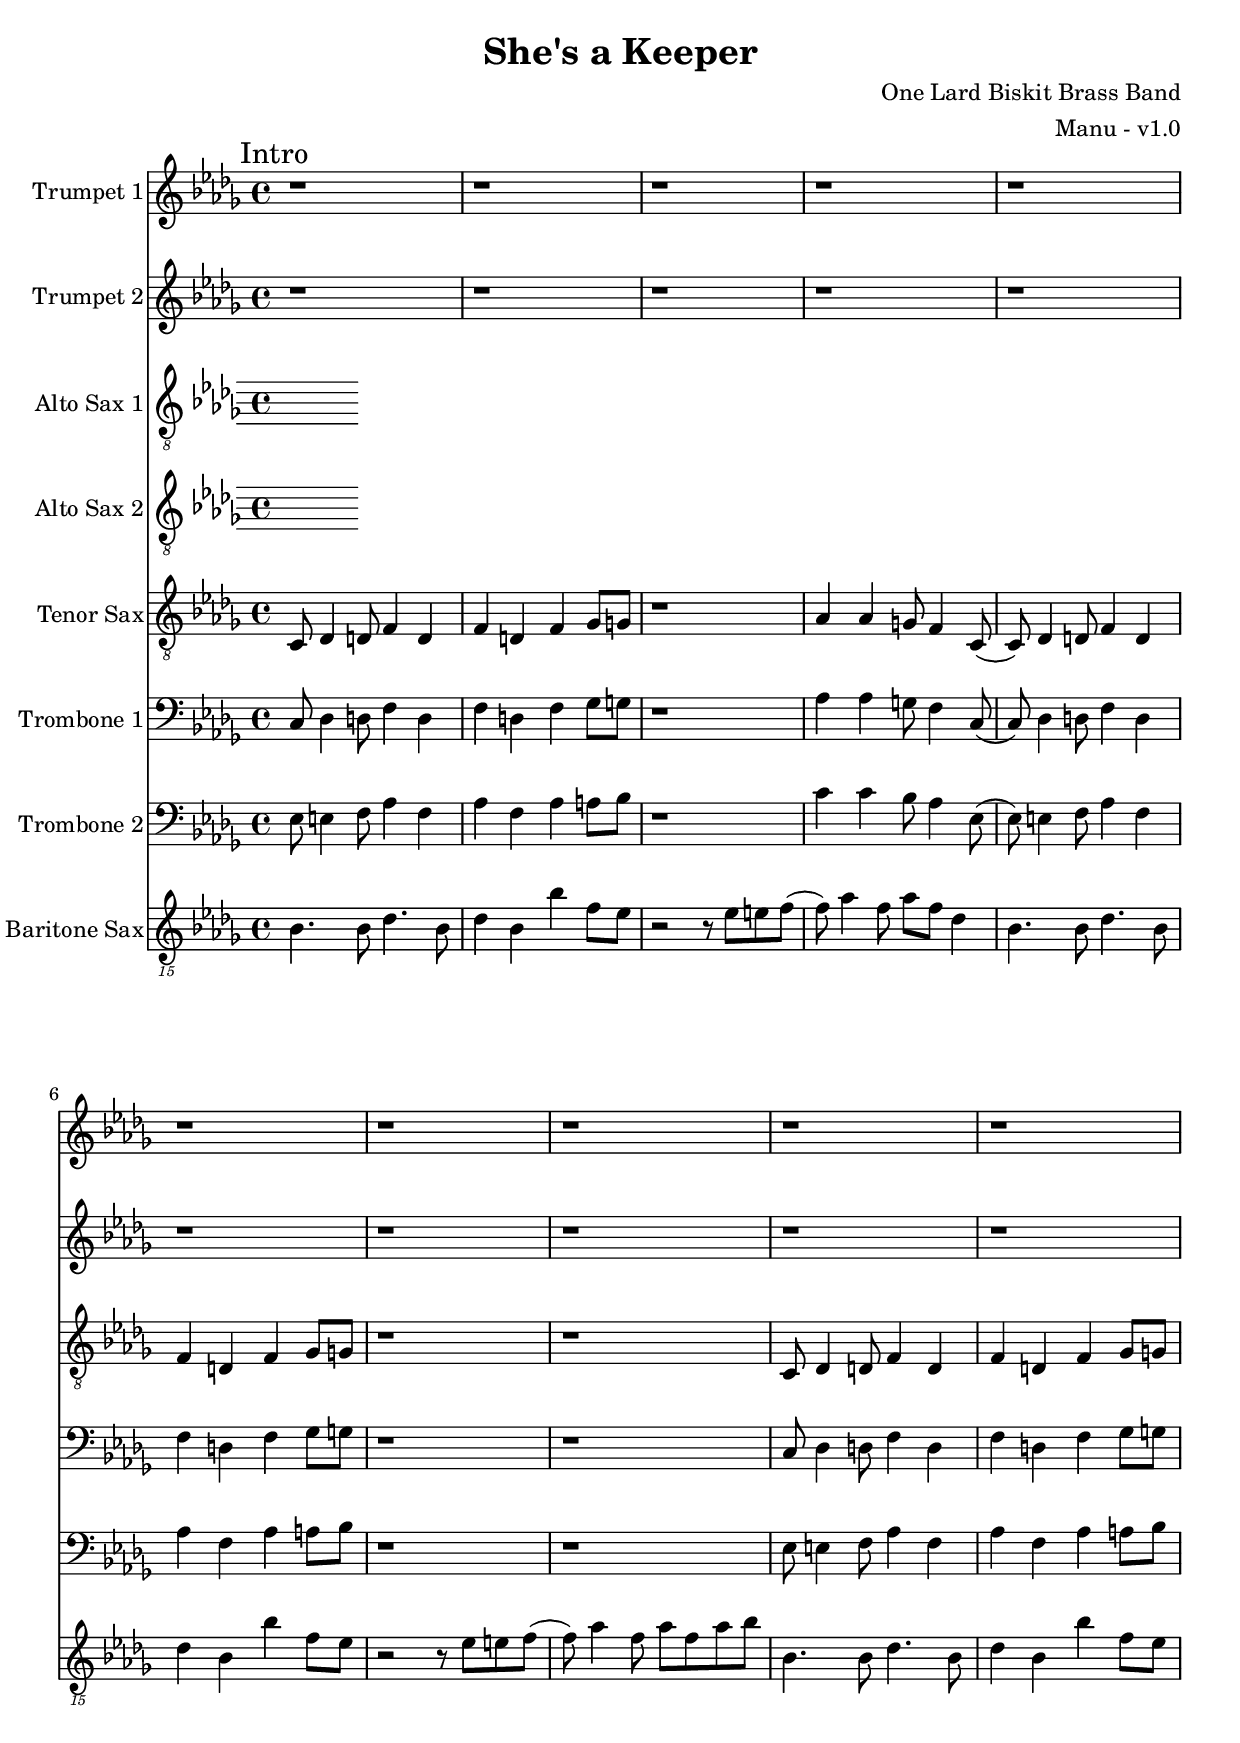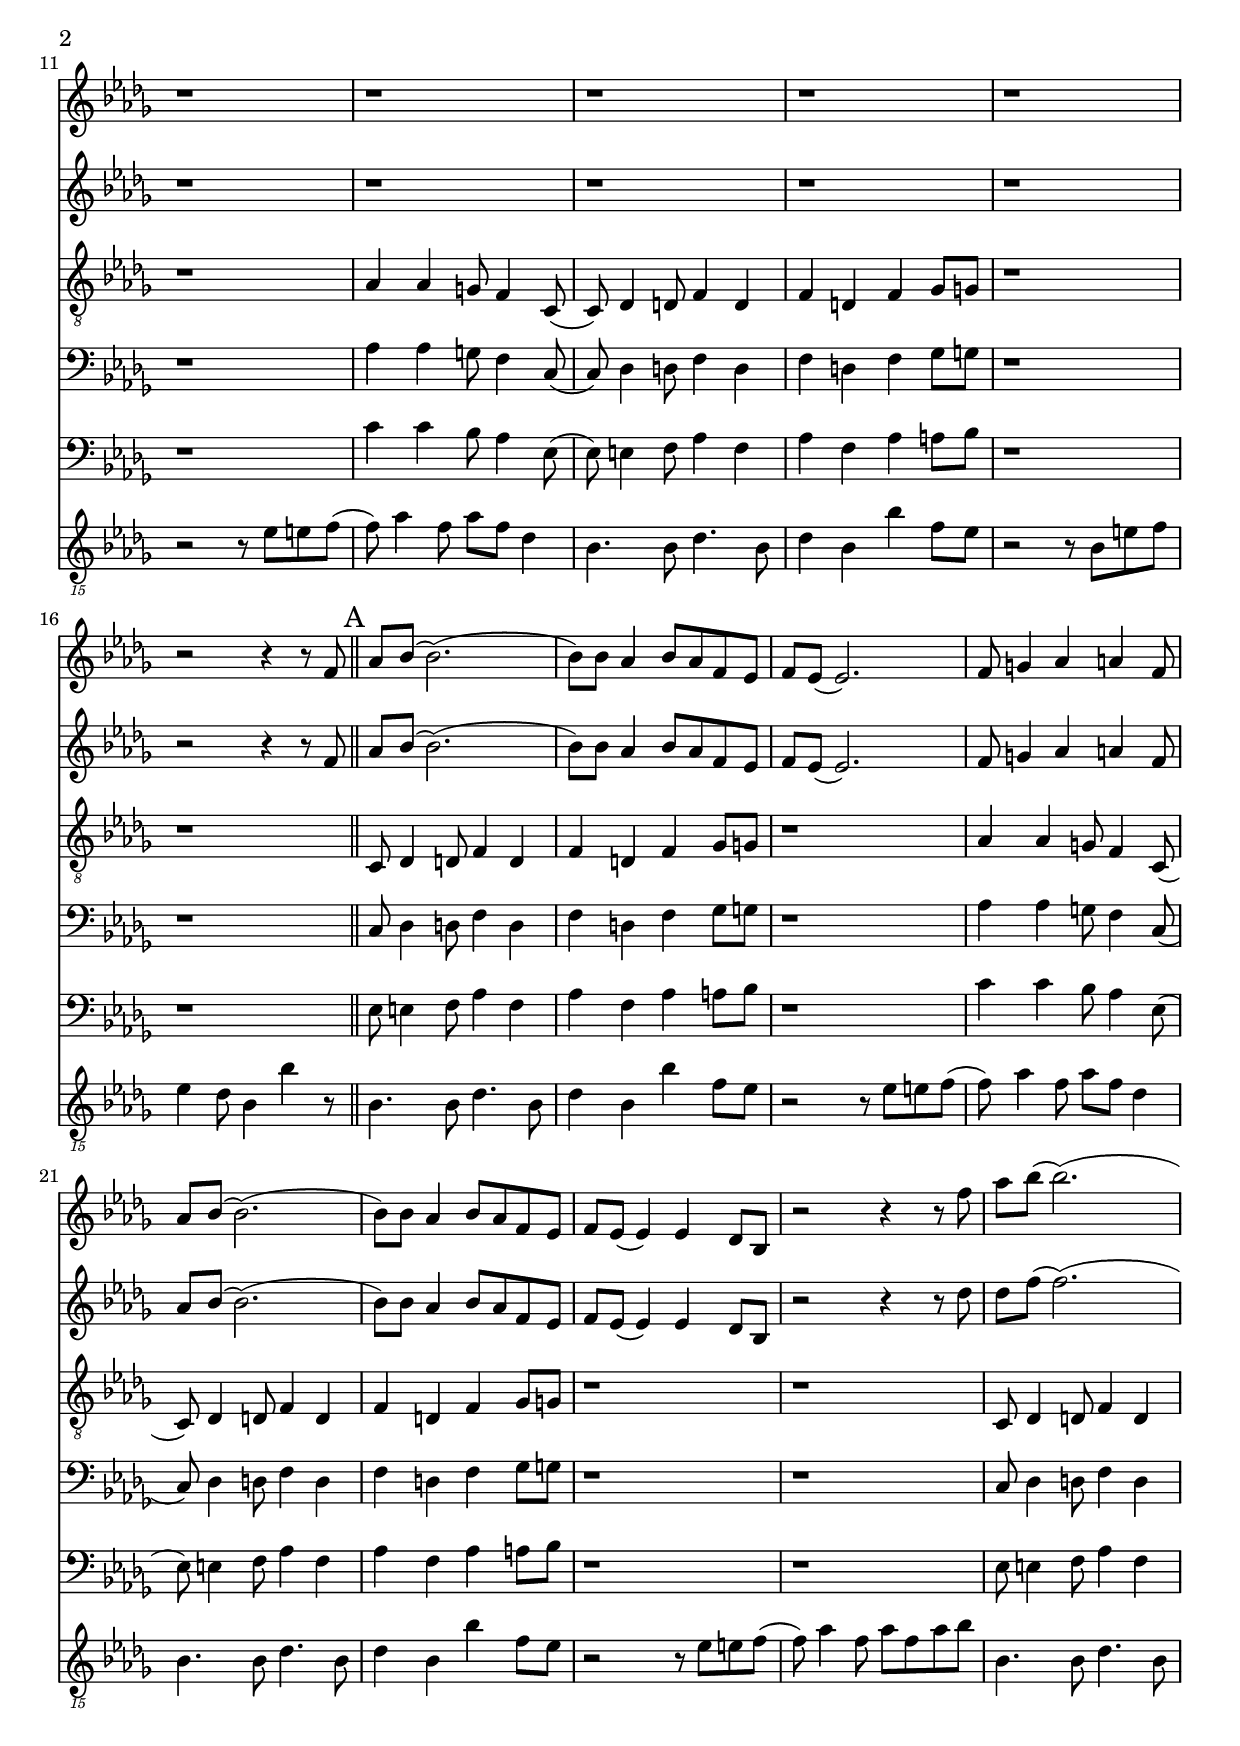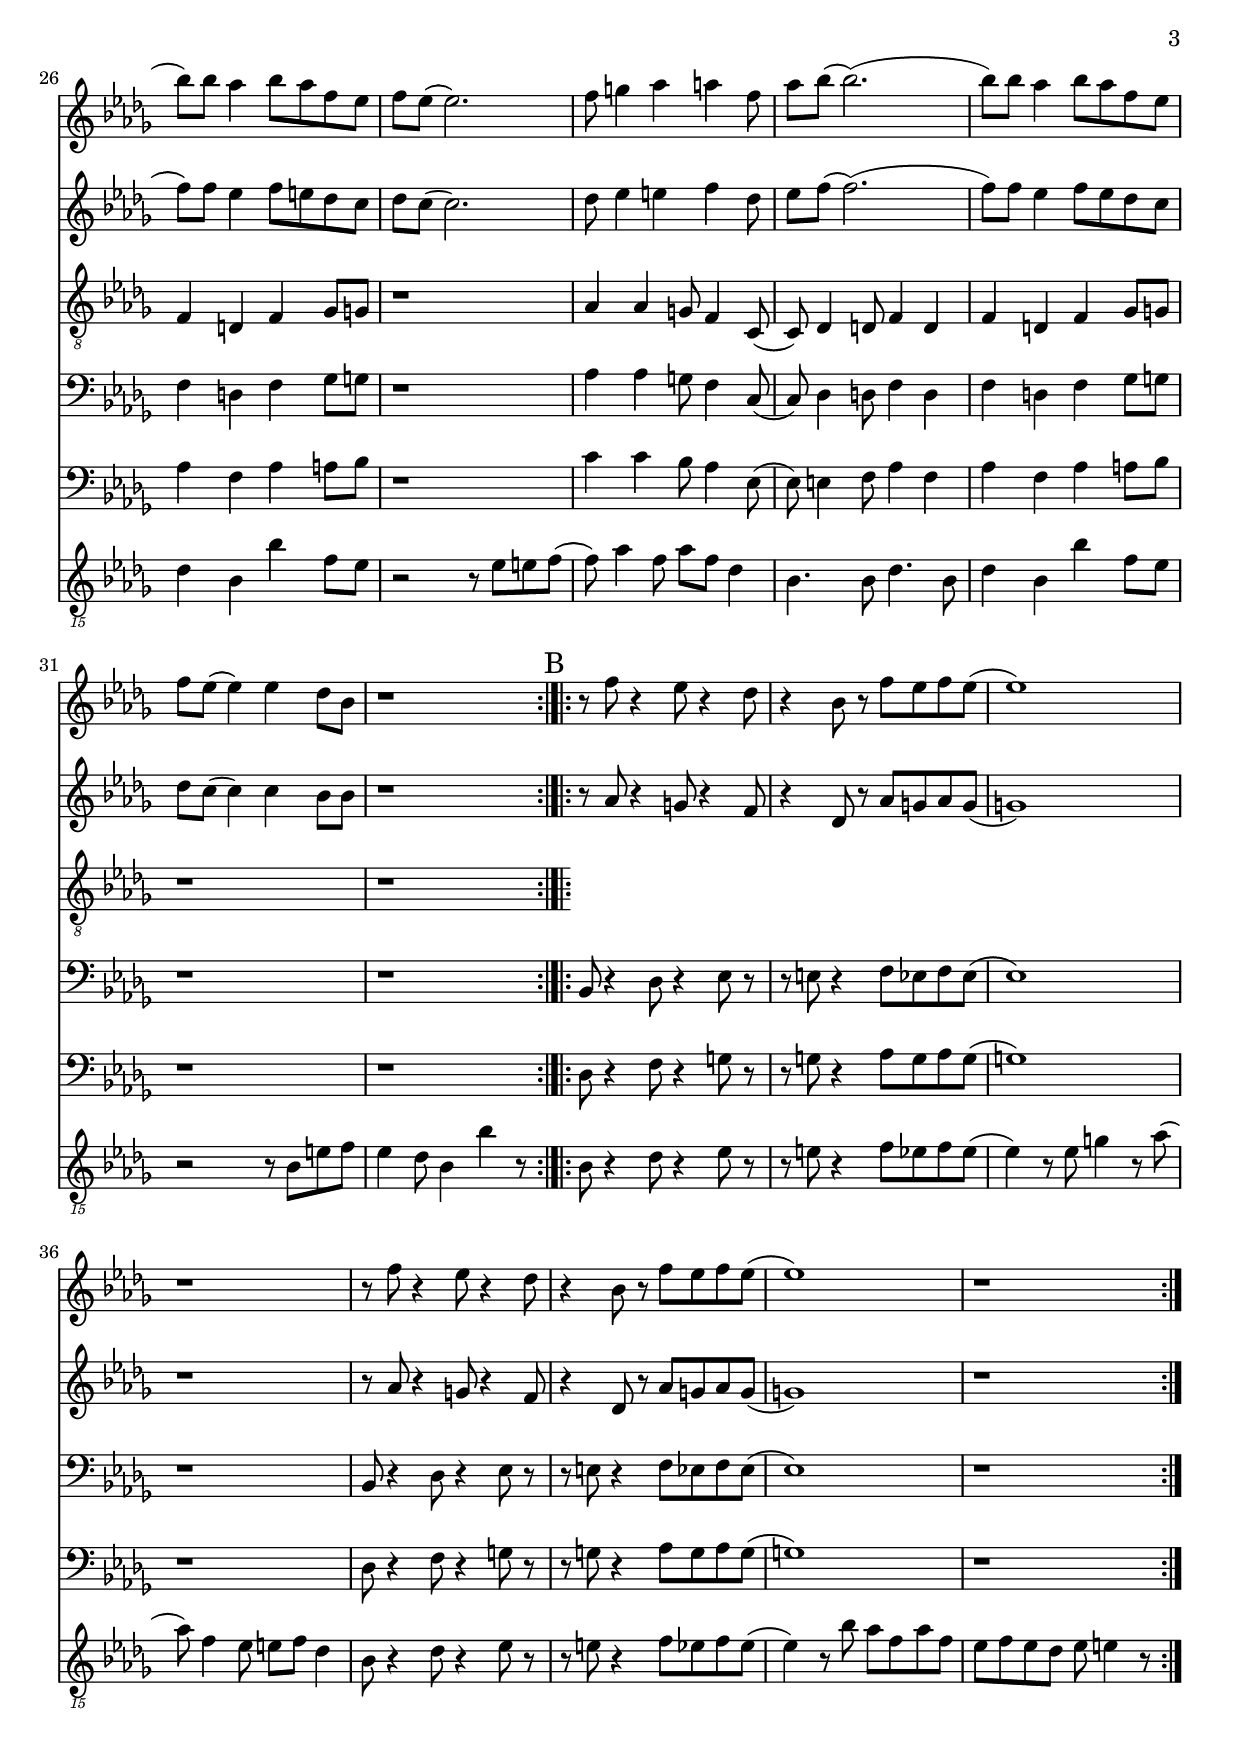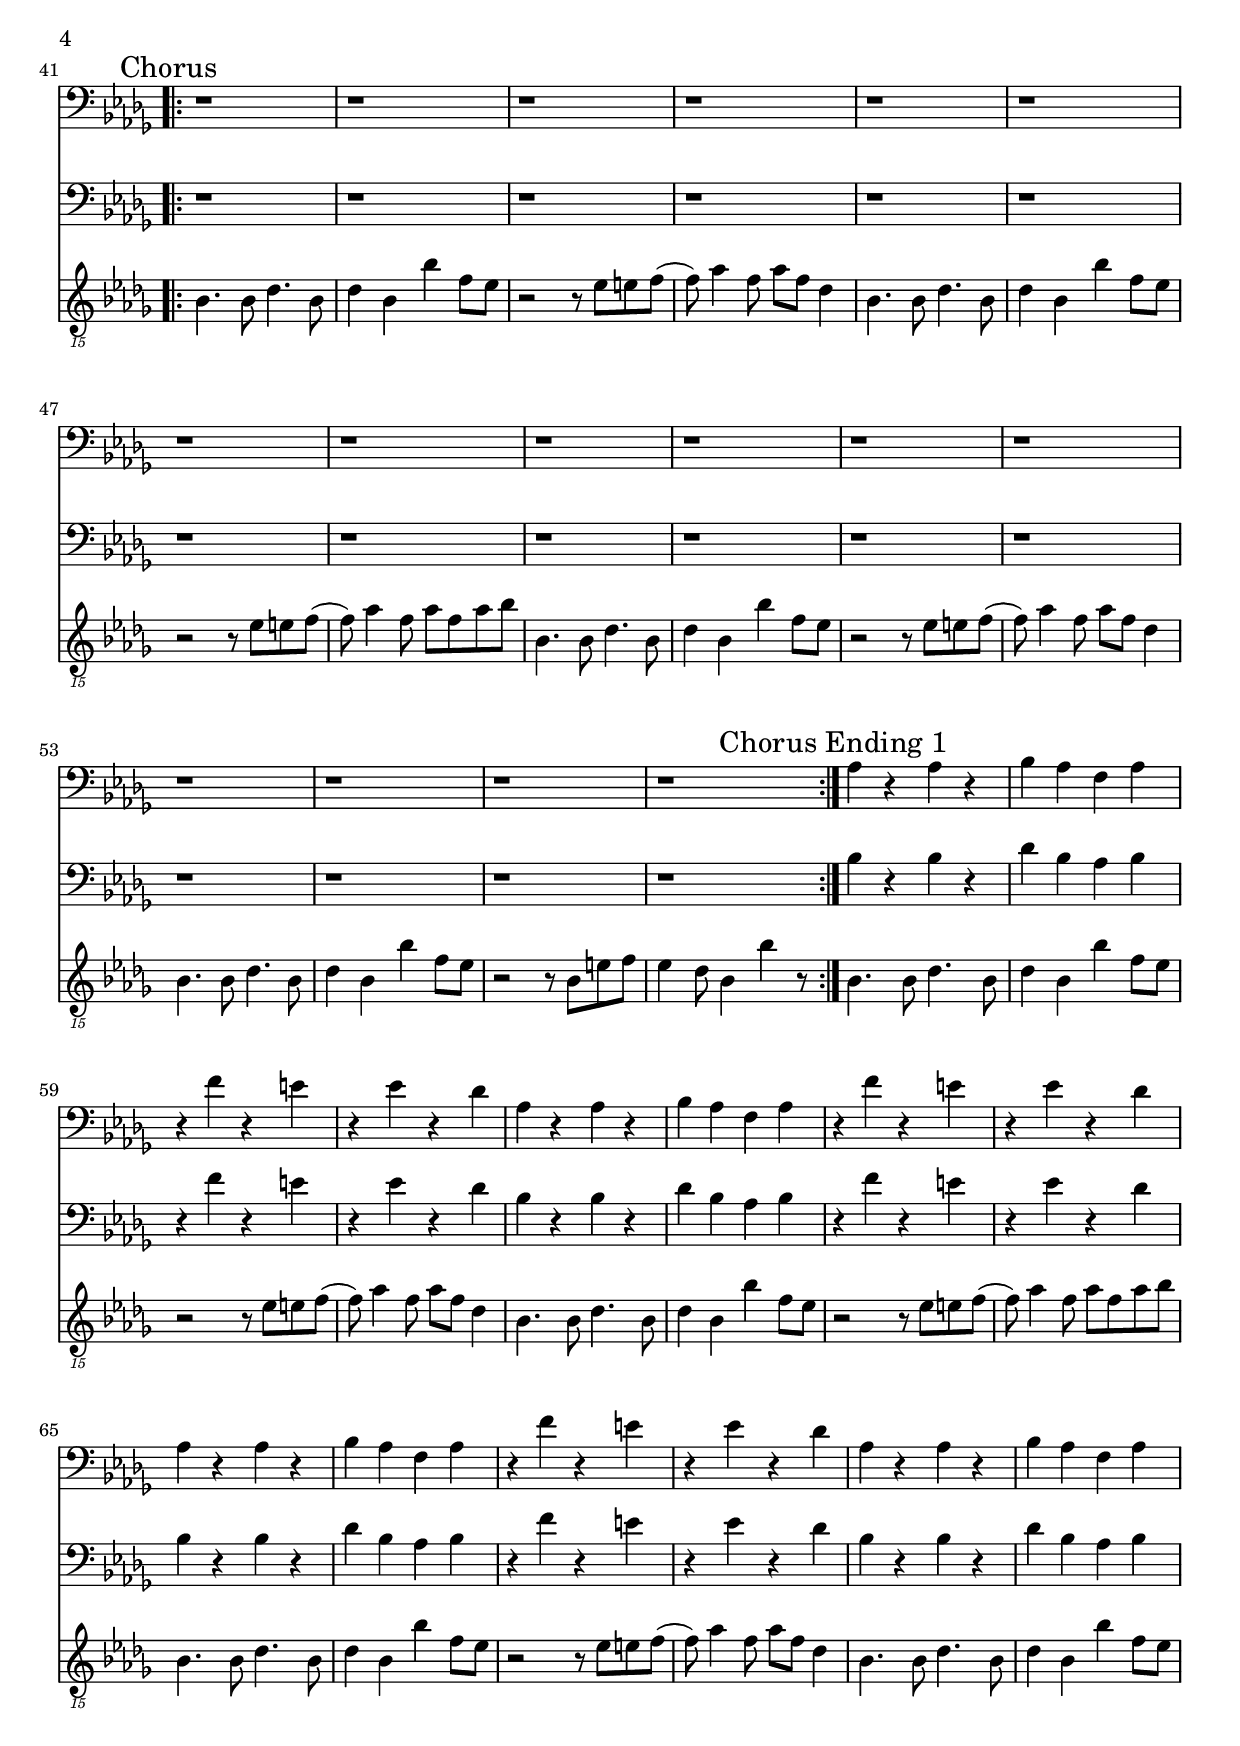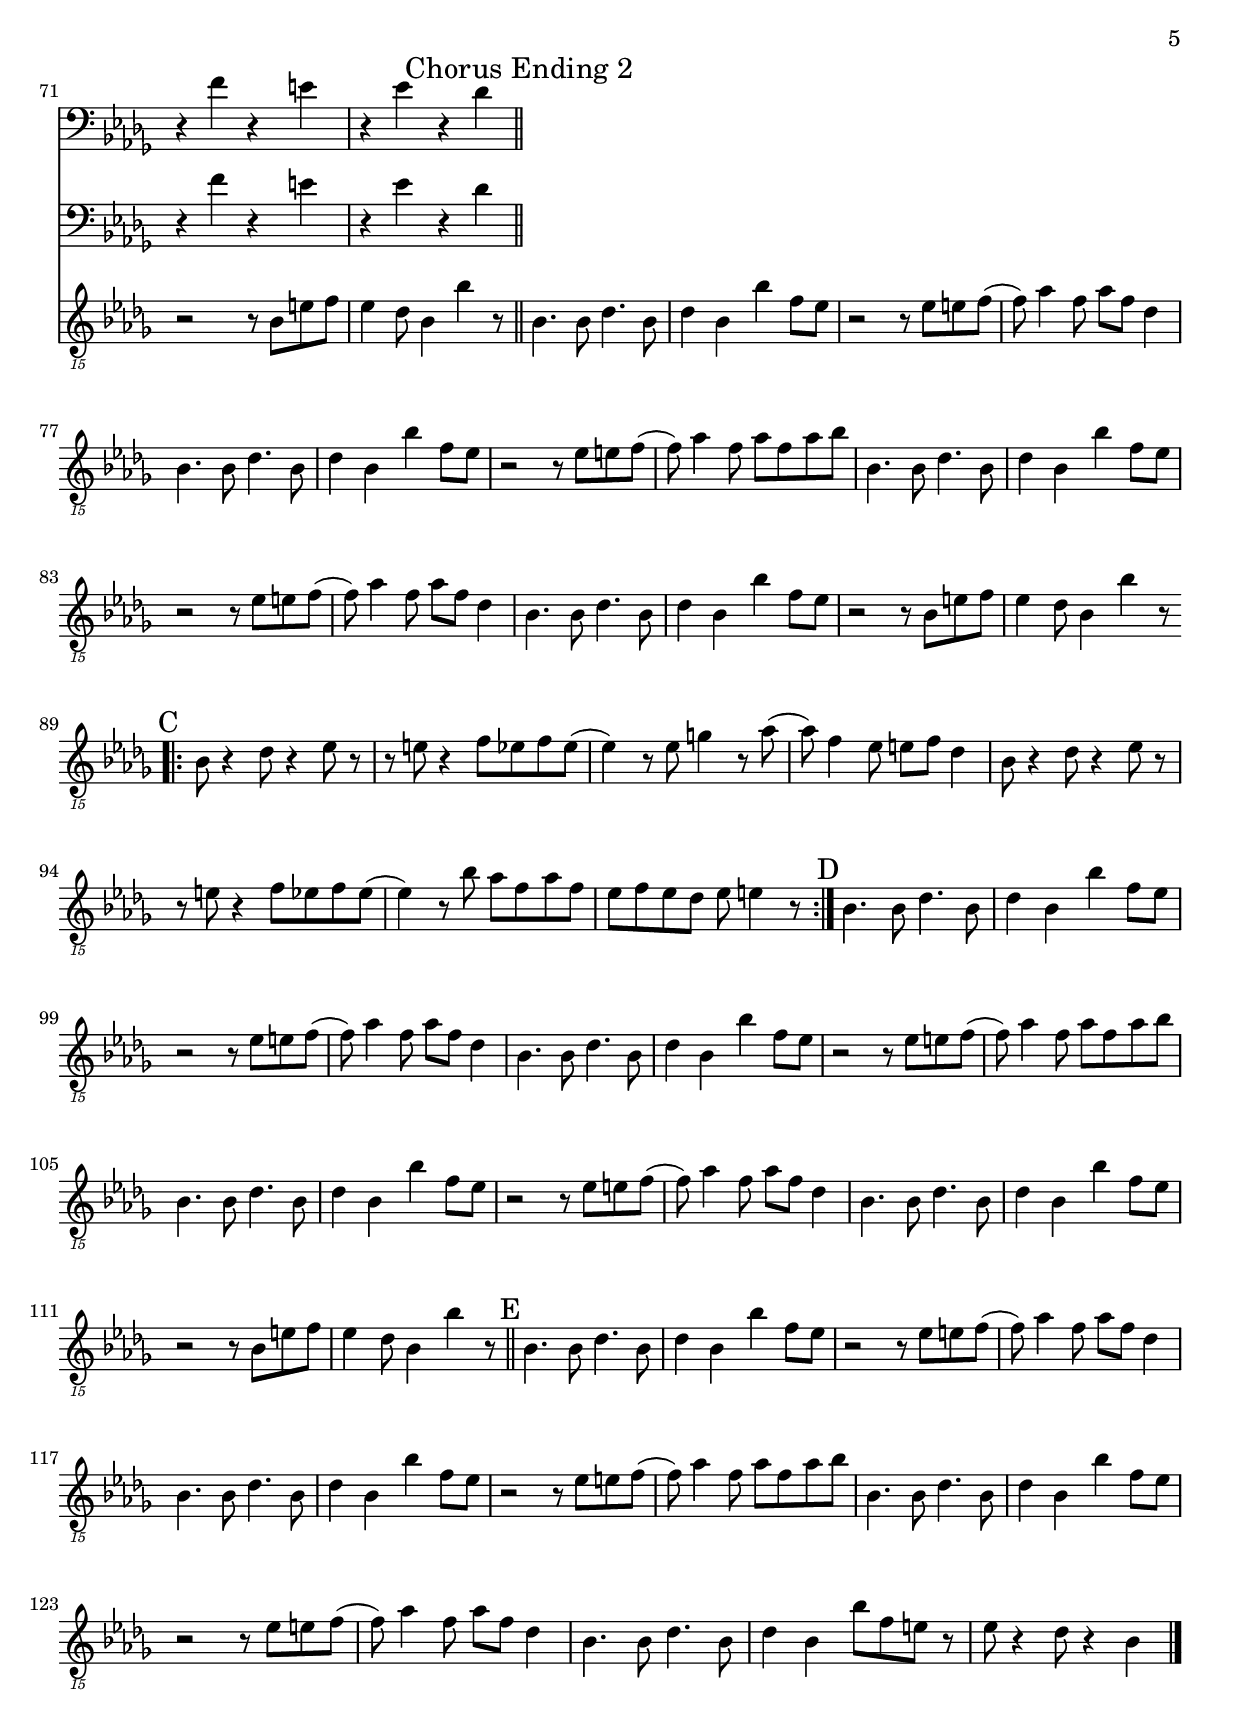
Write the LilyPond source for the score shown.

\version "2.18.2"

global = {
  \key bes \minor
  \time 4/4
}

trumpetBbOne = \relative c'' {
  \global

  % Intro
  \mark "Intro"
  r1 | r1 | r1 | r1 |
  r1 | r1 | r1 | r1 |
  r1 | r1 | r1 | r1 |
  r1 | r1 | r1 | r2 r4 r8 f, \bar "||"

  % A
  \mark "A"
  aes8 bes (bes2.) (| bes8) bes aes4 bes8 aes f ees | f ees8 (ees2.) | f8 g4 aes a f8 |
  aes8 bes (bes2.) (| bes8) bes aes4 bes8 aes f ees | f ees8 (ees4) ees des8 bes | r2 r4 r8 f'' |
  aes8 bes (bes2.) (| bes8) bes aes4 bes8 aes f ees | f ees8 (ees2.) | f8 g4 aes a f8 |
  aes8 bes (bes2.) (| bes8) bes aes4 bes8 aes f ees | f ees8 (ees4) ees des8 bes8 | r1 \bar ":|.|:"

  % B
  \mark "B"
  r8 f' r4 ees8 r4 des8 | r4 bes8 r8 f' ees f ees (| ees1) | r1 |
  r8 f r4 ees8 r4 des8 | r4 bes8 r8 f' ees f ees (| ees1) | r1 \bar ":|.|:"

}

trumpetBbTwo = \relative c'' {
  \global

  % Intro
  \mark "Intro"
  r1 | r1 | r1 | r1 |
  r1 | r1 | r1 | r1 |
  r1 | r1 | r1 | r1 |
  r1 | r1 | r1 | r2 r4 r8 f, \bar "||"

  % A
  \mark "A"
  aes8 bes (bes2.) (| bes8) bes aes4 bes8 aes f ees | f ees8 (ees2.) | f8 g4 aes a f8 |
  aes8 bes (bes2.) (| bes8) bes aes4 bes8 aes f ees | f ees8 (ees4) ees des8 bes | r2 r4 r8 des' |
  des8 f (f2.) (| f8) f ees4 f8 e des c | des c8 (c2.) | des8 ees4 e f des8 |
  ees8 f (f2.) (| f8) f ees4 f8 ees des c | des c8 (c4) c bes8 bes8 | r1 \bar ":|.|:"

  % B
  \mark "B"
  r8 aes r4 g8 r4 f8 | r4 des8 r8 aes' g aes g (| g1) | r1 |
  r8 aes r4 g8 r4 f8 | r4 des8 r8 aes' g aes g (| g1) | r1 \bar ":|.|:"
}

altoSaxOne = \relative c'' {
  \global
}

altoSaxTwo = \relative c'' {
  \global
}

tenorSax = \relative c' {
  \global

  % Intro
  \mark "Intro"
  c,8 des4 d8 f4 d | f d f ges8 g | r1 | aes4 aes g8 f4 c8 (|
  c8) des4 d8 f4 d | f d f ges8 g | r1 | r1 |
  c,8 des4 d8 f4 d | f d f ges8 g | r1 | aes4 aes g8 f4 c8 (|
  c8) des4 d8 f4 d | f d f ges8 g | r1 | r1 \bar "||"

  % A
  \mark "A"
  c,8 des4 d8 f4 d | f d f ges8 g | r1 | aes4 aes g8 f4 c8 (|
  c8) des4 d8 f4 d | f d f ges8 g | r1 | r1 |
  c,8 des4 d8 f4 d | f d f ges8 g | r1 | aes4 aes g8 f4 c8 (|
  c8) des4 d8 f4 d | f d f ges8 g | r1 | r1 \bar ":|.|:"
}

tromboneOne = \relative c {
  \global

  % Intro
  \mark "Intro"
  c8 des4 d8 f4 d | f d f ges8 g | r1 | aes4 aes g8 f4 c8 (|
  c8) des4 d8 f4 d | f d f ges8 g | r1 | r1 |
  c,8 des4 d8 f4 d | f d f ges8 g | r1 | aes4 aes g8 f4 c8 (|
  c8) des4 d8 f4 d | f d f ges8 g | r1 | r1 \bar "||"

  % A
  \mark "A"
  c,8 des4 d8 f4 d | f d f ges8 g | r1 | aes4 aes g8 f4 c8 (|
  c8) des4 d8 f4 d | f d f ges8 g | r1 | r1 |
  c,8 des4 d8 f4 d | f d f ges8 g | r1 | aes4 aes g8 f4 c8 (|
  c8) des4 d8 f4 d | f d f ges8 g | r1 | r1 \bar ":|.|:"

  % B
  \mark "B"
  bes,8 r4 des8 r4 ees8 r8 | r8 e r4 f8 ees f ees (| ees1) | r1 |
  bes8 r4 des8 r4 ees8 r8 | r8 e r4 f8 ees f ees (| ees1) | r1 \bar ":|.|:"

  % Chorus
  \mark "Chorus"
  r1 | r1 | r1 | r1 |
  r1 | r1 | r1 | r1 |
  r1 | r1 | r1 | r1 |
  r1 | r1 | r1 | r1 \bar ":|."

  % Chorus ending 1
  \mark "Chorus Ending 1"
  aes4 r aes r | bes aes f aes | r f' r e | r ees r des |
  aes r aes r | bes aes f aes | r f' r e | r ees r des |
  aes r aes r | bes aes f aes | r f' r e | r ees r des |
  aes r aes r | bes aes f aes | r f' r e | r ees r des \bar "||"
}

tromboneTwo = \relative c {
  \global

  % Intro
  \mark "Intro"
  ees8 e4 f8 aes4 f | aes f aes a8 bes | r1 | c4 c bes8 aes4 ees8 (|
  ees8) e4 f8 aes4 f | aes f aes a8 bes | r1 | r1 |
  ees,8 e4 f8 aes4 f | aes f aes a8 bes | r1 | c4 c bes8 aes4 ees8 (|
  ees8) e4 f8 aes4 f | aes f aes a8 bes | r1 | r1 \bar "||"

  % A
  \mark "A"
  ees,8 e4 f8 aes4 f | aes f aes a8 bes | r1 | c4 c bes8 aes4 ees8 (|
  ees8) e4 f8 aes4 f | aes f aes a8 bes | r1 | r1 |
  ees,8 e4 f8 aes4 f | aes f aes a8 bes | r1 | c4 c bes8 aes4 ees8 (|
  ees8) e4 f8 aes4 f | aes f aes a8 bes | r1 | r1 | \bar ":|.|:"

  % B
  \mark "B"
  des,8 r4 f8 r4 g8 r8 | r8 g r4 aes8 g aes g (| g1) | r1 |
  des8 r4 f8 r4 g8 r8 | r8 g r4 aes8 g aes g (| g1) | r1 \bar ":|.|:"

  % Chorus
  \mark "Chorus"
  r1 | r1 | r1 | r1 |
  r1 | r1 | r1 | r1 |
  r1 | r1 | r1 | r1 |
  r1 | r1 | r1 | r1 \bar ":|."

  % Chorus ending 1
  \mark "Chorus Ending 1"
  bes4 r bes r | des bes aes bes | r f' r e | r ees r des |
  bes4 r bes r | des bes aes bes | r f' r e | r ees r des |
  bes4 r bes r | des bes aes bes | r f' r e | r ees r des |
  bes4 r bes r | des bes aes bes | r f' r e | r ees r des \bar "||"
}

baritoneSax = \relative c {
  \global

  % Intro
  \mark "Intro"
  bes4. bes8 des4. bes8 | des4 bes bes' f8 ees | r2 r8 ees e f (| f) aes4 f8 aes f des4 |
  bes4. bes8 des4. bes8 | des4 bes bes' f8 ees | r2 r8 ees e f (| f) aes4 f8 aes f aes8 bes |
  bes,4. bes8 des4. bes8 | des4 bes bes' f8 ees | r2 r8 ees e f (| f) aes4 f8 aes f des4 |
  bes4. bes8 des4. bes8 | des4 bes bes' f8 ees | r2 r8 bes e f | ees4 des8 bes4 bes'4 r8 \bar "||"

  % A
  \mark "A"
  bes,4. bes8 des4. bes8 | des4 bes bes' f8 ees | r2 r8 ees e f (| f) aes4 f8 aes f des4 |
  bes4. bes8 des4. bes8 | des4 bes bes' f8 ees | r2 r8 ees e f (| f) aes4 f8 aes f aes8 bes |
  bes,4. bes8 des4. bes8 | des4 bes bes' f8 ees | r2 r8 ees e f (| f) aes4 f8 aes f des4 |
  bes4. bes8 des4. bes8 | des4 bes bes' f8 ees | r2 r8 bes e f | ees4 des8 bes4 bes'4 r8 \bar ":|.|:"

  % B
  \mark "B"
  bes,8 r4 des8 r4 ees8 r8 | r8 e r4 f8 ees f ees8 (| ees4) r8 ees8 g4 r8 aes8 (| aes8) f4 ees8 e f des4 |
  bes8 r4 des8 r4 ees8 r8 | r8 e r4 f8 ees f ees8 (| ees4) r8 bes' aes f aes f ees f ees des ees e4 r8 \bar ":|.|:"

  % Chorus
  \mark "Chorus"
  bes4. bes8 des4. bes8 | des4 bes bes' f8 ees | r2 r8 ees e f (| f) aes4 f8 aes f des4 |
  bes4. bes8 des4. bes8 | des4 bes bes' f8 ees | r2 r8 ees e f (| f) aes4 f8 aes f aes8 bes |
  bes,4. bes8 des4. bes8 | des4 bes bes' f8 ees | r2 r8 ees e f (| f) aes4 f8 aes f des4 |
  bes4. bes8 des4. bes8 | des4 bes bes' f8 ees | r2 r8 bes e f | ees4 des8 bes4 bes'4 r8 \bar ":|."

  % Chorus ending 1
  \mark "Chorus Ending 1"
  bes,4. bes8 des4. bes8 | des4 bes bes' f8 ees | r2 r8 ees e f (| f) aes4 f8 aes f des4 |
  bes4. bes8 des4. bes8 | des4 bes bes' f8 ees | r2 r8 ees e f (| f) aes4 f8 aes f aes8 bes |
  bes,4. bes8 des4. bes8 | des4 bes bes' f8 ees | r2 r8 ees e f (| f) aes4 f8 aes f des4 |
  bes4. bes8 des4. bes8 | des4 bes bes' f8 ees | r2 r8 bes e f | ees4 des8 bes4 bes'4 r8 \bar "||"

  % Chorus ending 2
  \mark "Chorus Ending 2"
  bes,4. bes8 des4. bes8 | des4 bes bes' f8 ees | r2 r8 ees e f (| f) aes4 f8 aes f des4 |
  bes4. bes8 des4. bes8 | des4 bes bes' f8 ees | r2 r8 ees e f (| f) aes4 f8 aes f aes8 bes |
  bes,4. bes8 des4. bes8 | des4 bes bes' f8 ees | r2 r8 ees e f (| f) aes4 f8 aes f des4 |
  bes4. bes8 des4. bes8 | des4 bes bes' f8 ees | r2 r8 bes e f | ees4 des8 bes4 bes'4 r8 \bar ".|:"

  % C
  \mark "C"
  bes,8 r4 des8 r4 ees8 r8 | r8 e r4 f8 ees f ees8 (| ees4) r8 ees8 g4 r8 aes8 (| aes8) f4 ees8 e f des4 |
  bes8 r4 des8 r4 ees8 r8 | r8 e r4 f8 ees f ees8 (| ees4) r8 bes' aes f aes f ees f ees des ees e4 r8 \bar ":|."

  % D
  \mark "D"
  bes4. bes8 des4. bes8 | des4 bes bes' f8 ees | r2 r8 ees e f (| f) aes4 f8 aes f des4 |
  bes4. bes8 des4. bes8 | des4 bes bes' f8 ees | r2 r8 ees e f (| f) aes4 f8 aes f aes8 bes |
  bes,4. bes8 des4. bes8 | des4 bes bes' f8 ees | r2 r8 ees e f (| f) aes4 f8 aes f des4 |
  bes4. bes8 des4. bes8 | des4 bes bes' f8 ees | r2 r8 bes e f | ees4 des8 bes4 bes'4 r8 \bar "||"

  % E
  \mark "E"
  bes,4. bes8 des4. bes8 | des4 bes bes' f8 ees | r2 r8 ees e f (| f) aes4 f8 aes f des4 |
  bes4. bes8 des4. bes8 | des4 bes bes' f8 ees | r2 r8 ees e f (| f) aes4 f8 aes f aes8 bes |
  bes,4. bes8 des4. bes8 | des4 bes bes' f8 ees | r2 r8 ees e f (| f) aes4 f8 aes f des4 |
  bes4. bes8 des4. bes8 | des4 bes bes'8 f8 e8 r8 | ees8 r4 des8 r4 bes \bar "|."


}

trumpetBbOnePart = \new Staff \with {
  instrumentName = "Trumpet 1"
  midiInstrument = "trumpet"
} \trumpetBbOne

trumpetBbTwoPart = \new Staff \with {
  instrumentName = "Trumpet 2"
  midiInstrument = "trumpet"
} \trumpetBbTwo

altoSaxOnePart = \new Staff \with {
  instrumentName = "Alto Sax 1"
  midiInstrument = "alto sax"
} { \clef "treble_8" \altoSaxOne }

altoSaxTwoPart = \new Staff \with {
  instrumentName = "Alto Sax 2"
  midiInstrument = "alto sax"
} { \clef "treble_8" \altoSaxTwo }

tenorSaxPart = \new Staff \with {
  instrumentName = "Tenor Sax"
  midiInstrument = "tenor sax"
} { \clef "treble_8" \tenorSax }

tromboneOnePart = \new Staff \with {
  instrumentName = "Trombone 1"
  midiInstrument = "trombone"
} { \clef bass \tromboneOne }

tromboneTwoPart = \new Staff \with {
  instrumentName = "Trombone 2"
  midiInstrument = "trombone"
} { \clef bass \tromboneTwo }

baritoneSaxPart = \new Staff \with {
  instrumentName = "Baritone Sax"
  midiInstrument = "baritone sax"
} { \clef "treble_15" \baritoneSax }

\book {
  \paper {
    print-all-headers = ##t
  }

  \score {
    \header {
      title = "She's a Keeper"
      composer = "One Lard Biskit Brass Band"
      arranger = "Manu - v1.0"
    }

    <<
      \trumpetBbOnePart
      \trumpetBbTwoPart
      \altoSaxOnePart
      \altoSaxTwoPart
      \tenorSaxPart
      \tromboneOnePart
      \tromboneTwoPart
      \baritoneSaxPart
    >>
    \layout { }
    \midi {
      \context {
        \Score
        tempoWholesPerMinute = #(ly:make-moment 208 4)
      }
    }
  }
%{
  \pageBreak

  \score {
    \header {
      title = "Funky Nassau"
      composer = "Magicaboola Brass Band"
      arranger = "Manu - v1.0"
    }
    <<
      \transpose c d \trumpetBbOnePart
    >>
  }

  \pageBreak

  \score {
    \header {
      title = "Funky Nassau"
      composer = "Magicaboola Brass Band"
      arranger = "Manu - v1.0"
    }
    <<
      \transpose c d \trumpetBbTwoPart
    >>
  }

  \pageBreak

  \score {
    \header {
      title = "Funky Nassau"
      composer = "Magicaboola Brass Band"
      arranger = "Manu - v1.0"
    }
    <<
      \transpose c a, \altoSaxOnePart
    >>
  }

  \pageBreak

  \score {
    \header {
      title = "Funky Nassau"
      composer = "Magicaboola Brass Band"
      arranger = "Manu - v1.0"
    }
    <<
      \transpose c a, \altoSaxTwoPart
    >>
  }

  \pageBreak

  \score {
    \header {
      title = "Funky Nassau"
      composer = "Magicaboola Brass Band"
      arranger = "Manu - v1.0"
    }
    <<
      \transpose c d \tenorSaxPart
    >>
  }

  \pageBreak

  \score {
    \header {
      title = "Funky Nassau"
      composer = "Magicaboola Brass Band"
      arranger = "Manu - v1.0"
    }
    <<
      \trombonePart
    >>
  }

  \pageBreak

  \score {
    \header {
      title = "Funky Nassau"
      composer = "Magicaboola Brass Band"
      arranger = "Manu - v1.0"
    }
    <<
      \transpose c a, \baritoneSaxPart
    >>
  }
%}
}

